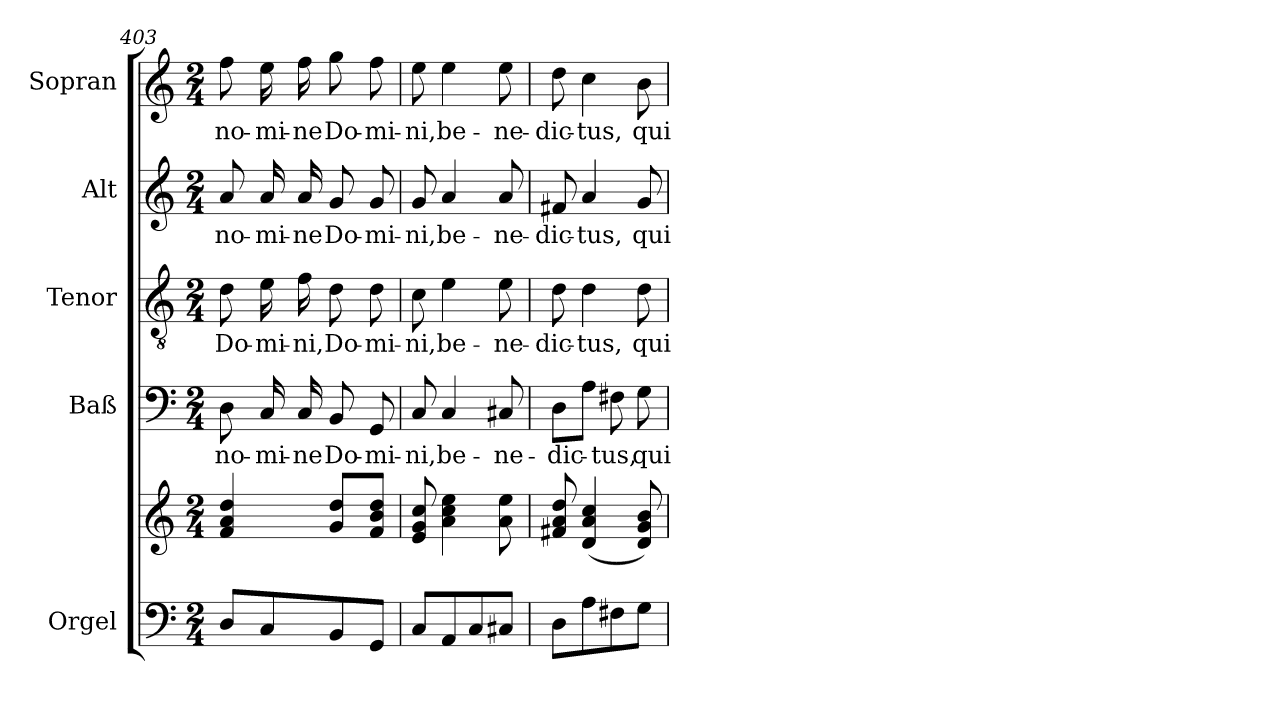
**kern	**kern	**kern	**text	**kern	**text	**kern	**text	**kern	**text
*part5	*part5	*part4	*part4	*part3	*part3	*part2	*part2	*part1	*part1
*staff6	*staff5	*staff4	*staff4	*staff3	*staff3	*staff2	*staff2	*staff1	*staff1
*I"Orgel	*	*I"Baß	*	*I"Tenor	*	*I"Alt	*	*I"Sopran	*
*clefF4	*clefG2	*clefF4	*	*clefGv2	*	*clefG2	*	*clefG2	*
*k[]	*k[]	*k[]	*	*k[]	*	*k[]	*	*k[]	*
*C:	*C:	*C:	*	*C:	*	*C:	*	*C:	*
*M2/4	*M2/4	*M2/4	*	*M2/4	*	*M2/4	*	*M2/4	*
=403	=403	=403	=403	=403	=403	=403	=403	=403	=403
!	!	!	!LO:LY:b	!	!LO:LY:b	!	!LO:LY:b	!	!LO:LY:b
8D/L	4f/ 4a/ 4dd/	8D\	no-	8d\	Do-	8a/	no-	8ff\	no-
!	!	!	!LO:LY:b	!	!LO:LY:b	!	!LO:LY:b	!	!LO:LY:b
8C/	.	16C/	-mi-	16e\	-mi-	16a/	-mi-	16ee\	-mi-
!	!	!	!LO:LY:b	!	!LO:LY:b	!	!LO:LY:b	!	!LO:LY:b
.	.	16C/	-ne	16f\	-ni,	16a/	-ne	16ff\	-ne
!	!	!	!LO:LY:b	!	!LO:LY:b	!	!LO:LY:b	!	!LO:LY:b
8BB/	8g/ 8dd/L	8BB/	Do-	8d\	Do-	8g/	Do-	8gg\	Do-
!	!	!	!LO:LY:b	!	!LO:LY:b	!	!LO:LY:b	!	!LO:LY:b
8GG/J	8f/ 8b/ 8dd/J	8GG/	-mi-	8d\	-mi-	8g/	-mi-	8ff\	-mi-
!!LO:PB:g=z
=404	=404	=404	=404	=404	=404	=404	=404	=404	=404
!	!	!	!LO:LY:b	!	!LO:LY:b	!	!LO:LY:b	!	!LO:LY:b
8C/L	8e/ 8g/ 8cc/	8C/	-ni,	8c\	-ni,	8g/	-ni,	8ee\	-ni,
!	!	!	!LO:LY:b	!	!LO:LY:b	!	!LO:LY:b	!	!LO:LY:b
8AA/	4a\ 4cc\ 4ee\	4C/	be-	4e\	be-	4a/	be-	4ee\	be-
8C/	.	.	.	.	.	.	.	.	.
!	!	!	!LO:LY:b	!	!LO:LY:b	!	!LO:LY:b	!	!LO:LY:b
8C#X/J	8a\ 8ee\	8C#X/	-ne-	8e\	-ne-	8a/	-ne-	8ee\	-ne-
=405	=405	=405	=405	=405	=405	=405	=405	=405	=405
!	!	!	!LO:LY:b	!	!LO:LY:b	!	!LO:LY:b	!	!LO:LY:b
8D\L	8f#X/ 8a/ 8dd/	8D\L	-dic-	8d\	-dic-	8f#X/	-dic-	8dd\	-dic-
!	!	!	!	!	!LO:LY:b	!	!LO:LY:b	!	!LO:LY:b
8A\	(<4d/ 4a/ 4cc/	8A\J	.	4d\	-tus,	4a/	-tus,	4cc\	-tus,
!	!	!	!LO:LY:b	!	!	!	!	!	!
8F#X\	.	8F#X\	-tus,	.	.	.	.	.	.
!	!	!	!LO:LY:b	!	!LO:LY:b	!	!LO:LY:b	!	!LO:LY:b
8G\J	8d/ 8g/ 8b/)	8G\	qui	8d\	qui	8g/	qui	8b\	qui
=	=	=	=	=	=	=	=	=	=
*-	*-	*-	*-	*-	*-	*-	*-	*-	*-
